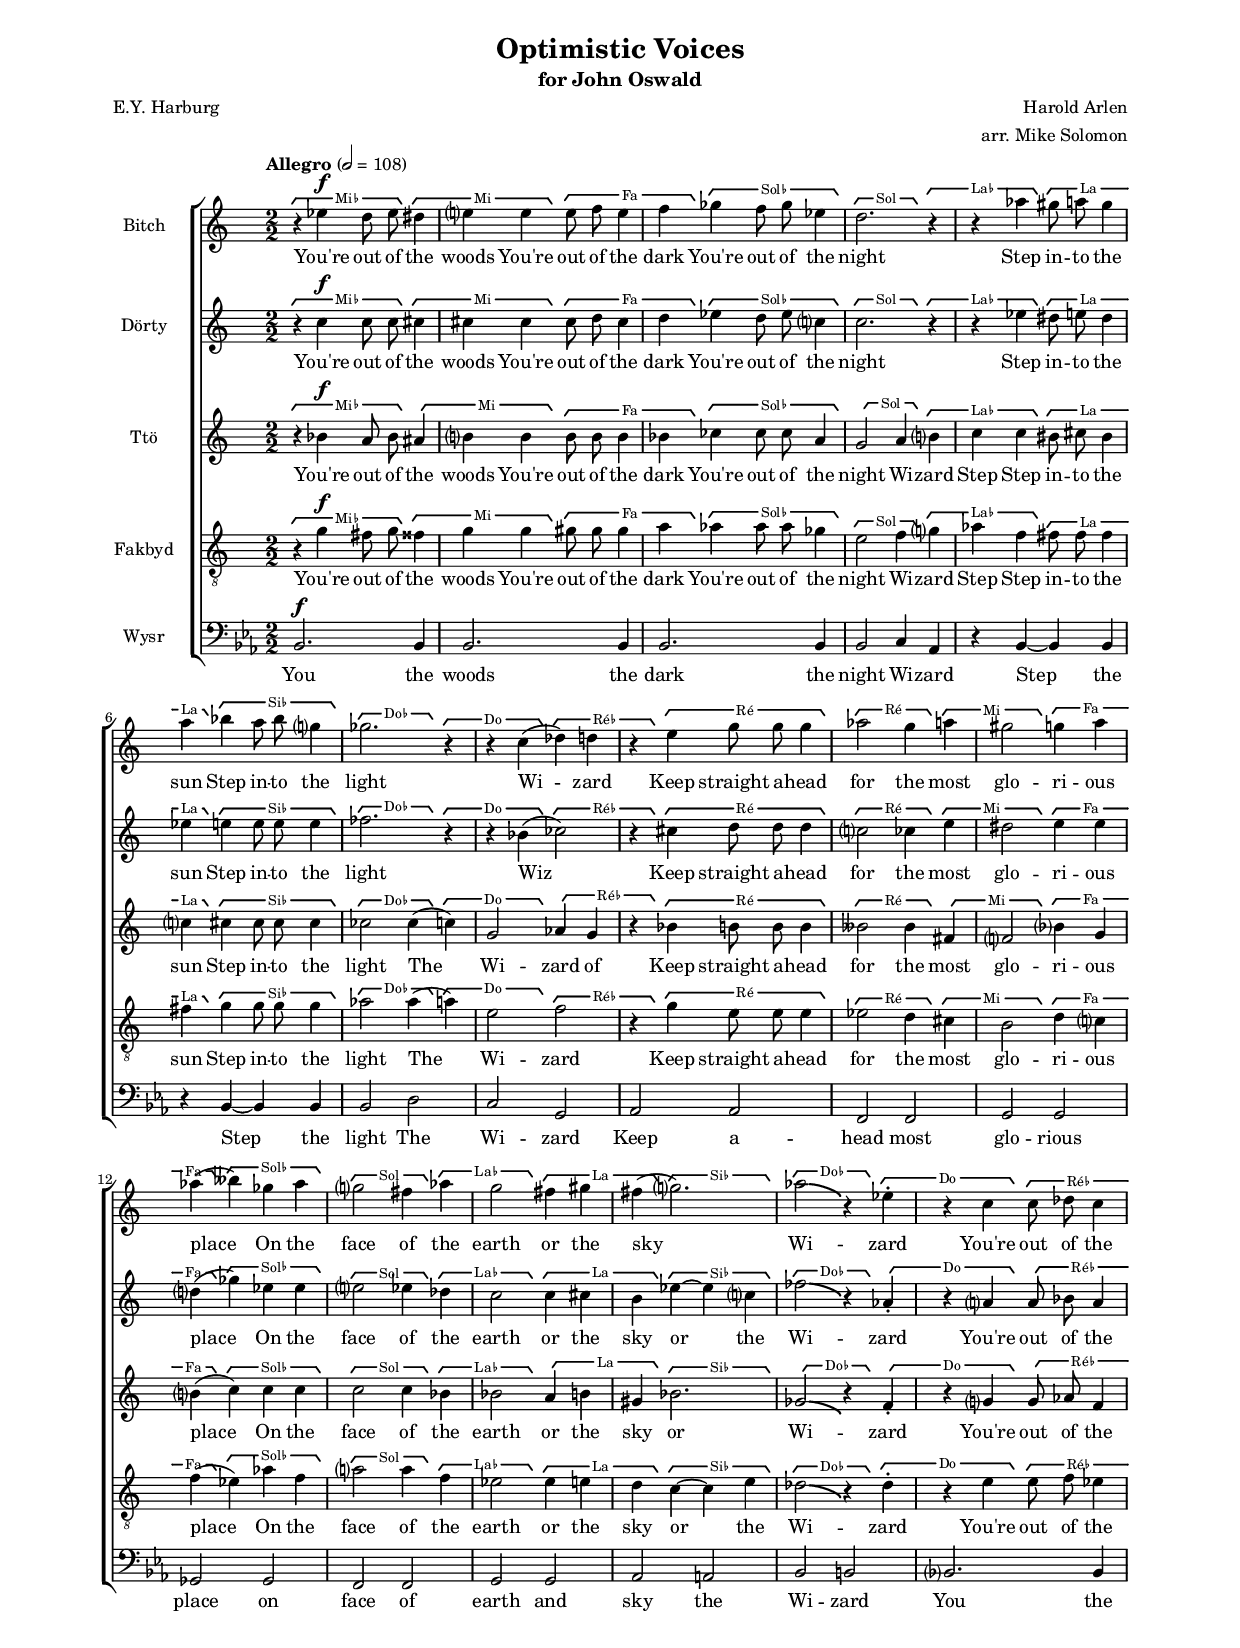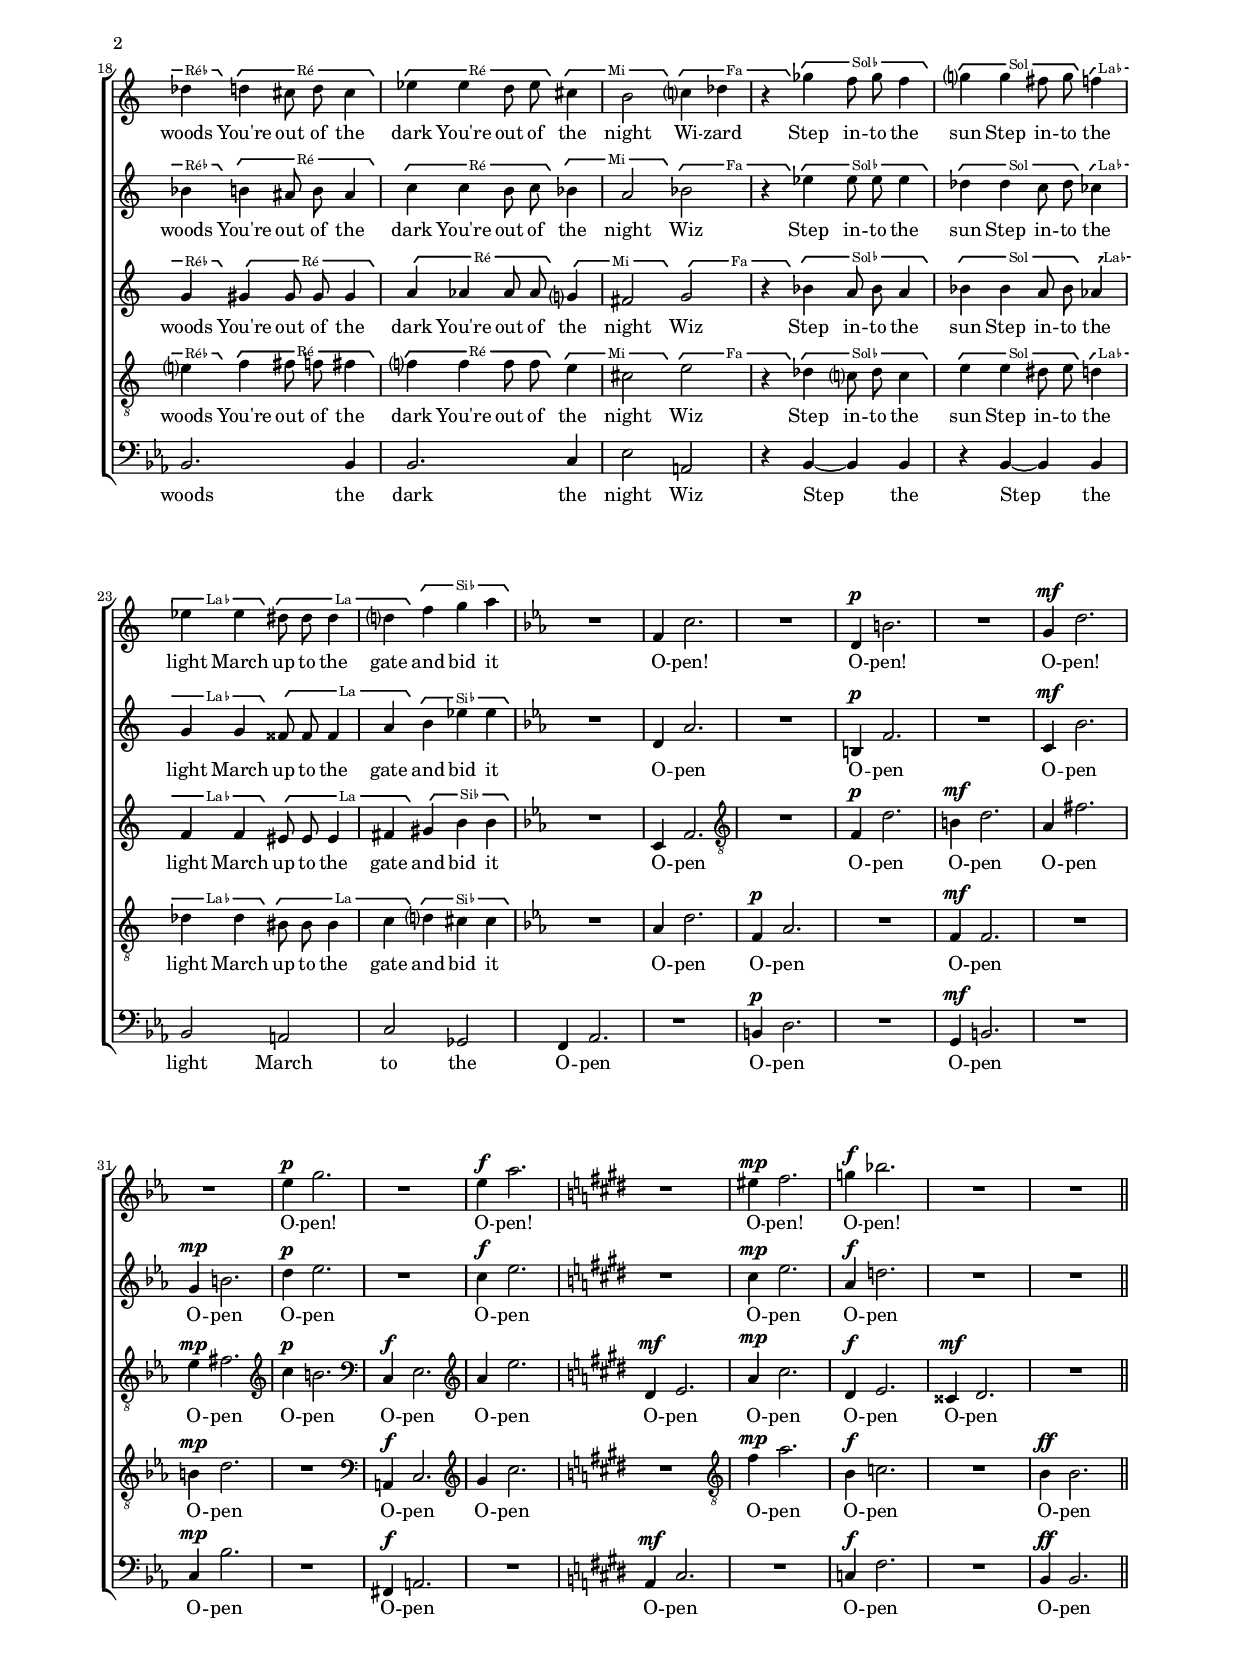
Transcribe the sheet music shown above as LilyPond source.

\version "2.17.0"
\include "defs-devel.ly"
\paper {
  footnote-separator-markup = \markup { \column { " "\override #`(span-factor . 1/5) { \draw-hline } }}
  footnote-padding = 5\mm
  top-system-spacing = #'((basic-distance . 1) (minimum-distance . 0) (padding . 1) (stretchability . 40))
  bottom-system-spacing = #'((basic-distance . 1) (minimum-distance . 0) (padding . 1) (stretchability . 50))
  ragged-right = ##f
  left-margin = 0.75\in
  right-margin = 0.75\in
  top-margin = 0.5\in
  bottom-margin = 0.6\in
  ragged-last-bottom = ##f
  %max-systems-per-page = #2
  min-systems-per-page = #3
}

#(ly:set-option 'point-and-click #f)

MyRed = \Red
MyBlack = \Black
myred = \once \override NoteHead.color = #red
myblack = \revert NoteHead.color
%MyRed = \revert NoteHead.color
%MyBlack = \revert NoteHead.color
%myred = \revert NoteHead.color
%myblack = \revert NoteHead.color

agogic = #(make-articulation "downbow")

\header {
  title = "Optimistic Voices"
  subtitle = \markup { for John Oswald }
  composer = "Harold Arlen"
  poet = "E.Y. Harburg"
  arranger = "arr. Mike Solomon"
}

nothing = {}

marks = { << {
  \time 2/2
  \tempo "Allegro" 2=108
  \key ees \major
  s2.
  \key e \major
  s4 \mark "accel. poco a poco" s2
  \key f \major
  s2.
  \key ges \major
  s2.
  \key g \major
  s2.
  \key aes \major
  s2.
  \key a \major
  s2.
  \key bes \major
  s2.
  \key ces \major
  s2.
  \key c \major
  s2.
  \key des \major
  s2.
  \key d \major
  s2.
  \key ees \major
  s2.
  \key e \major
  s2.
  \key f \major
  s2.
  \key ges \major
  s2.
  \key g \major
  s2.
  \key aes \major
  s2.
  \key a \major
  s2.
  \key bes \major
  s2.
  \key ces \major
  s2.
  \key c \major
  s2.
  \key des \major
  s2.
  \key d \major
  s2.
  \key ees \major
  s2.
  \key e \major
  s2.
  \key f \major
  s2.
  \key ges \major
  s2.
  \key g \major
  s2.
  \key aes \major
  s2.
  \key a \major
  s2.
  \key bes \major
  s2.
} { \unfoldChange #200 #260 #192 \bar "||" } >> 
}
#(define-markup-command (smart-flat layout props text) (markup?)
  "nice looking flat"
  (interpret-markup layout props
    (markup #:normal-text #:concat (#:general-align Y UP text #:hspace 0.2 #:general-align Y UP #:smaller #:smaller #:smaller #:smaller #:flat))))

#(define (position-hack grob)
     (let* ((pos (ly:tuplet-bracket::calc-positions grob))
            (mx (max (car pos) (cdr pos))))
       (cons mx mx)))

marks = {
  \time 2/2
  \tempo "Allegro" 2=108
  \override TupletBracket.direction = #UP
  \override TupletBracket.bracket-flare = #'(0.5 . 0.5)
  \override TupletBracket.positions = #position-hack
  \override TupletBracket.bracket-visibility = ##t
  \set tupletFullLength = ##t
  %\set tupletFullLengthNote = ##t
  \override TupletNumber.text = \markup \smart-flat "Mi"
  \times 1/1 { s2. }
  \override TupletNumber.text = \markup \normal-text "Mi"
  \times 1/1 { s2. }
  \override TupletNumber.text = \markup \normal-text "Fa"
  \times 1/1 { s2. }
  \override TupletNumber.text = \markup \smart-flat "Sol"
  \times 1/1 { s2. }
  \override TupletNumber.text = \markup \normal-text "Sol"
  \times 1/1 { s2. }
  \override TupletNumber.text = \markup \smart-flat "La"
  \times 1/1 { s2. }
  \override TupletNumber.text = \markup \normal-text "La"
  \times 1/1 { s2. }
  \override TupletNumber.text = \markup \smart-flat "Si"
  \times 1/1 { s2. }
  \override TupletNumber.text = \markup \smart-flat "Do"
  \times 1/1 { s2. }
  \override TupletNumber.text = \markup \normal-text "Do"
  \times 1/1 { s2. }
  \override TupletNumber.text = \markup \smart-flat "Ré"
  \times 1/1 { s2. }
  \override TupletNumber.text = \markup \normal-text "Ré"
  \times 1/1 { s2. }
  \times 1/1 { s2. }
  \override TupletNumber.text = \markup \normal-text "Mi"
  \times 1/1 { s2. }
  \override TupletNumber.text = \markup \normal-text "Fa"
  \times 1/1 { s2. }
  \override TupletNumber.text = \markup \smart-flat "Sol"
  \times 1/1 { s2. }
  \override TupletNumber.text = \markup \normal-text "Sol"
  \times 1/1 { s2. }
  \override TupletNumber.text = \markup \smart-flat "La"
  \times 1/1 { s2. }
  \override TupletNumber.text = \markup \normal-text "La"
  \times 1/1 { s2. }
  \override TupletNumber.text = \markup \smart-flat "Si"
  \times 1/1 { s2. }
  \override TupletNumber.text = \markup \smart-flat "Do"
  \times 1/1 { s2. }
  \override TupletNumber.text = \markup \normal-text "Do"
  \times 1/1 { s2. }
  \override TupletNumber.text = \markup \smart-flat "Ré"
  \times 1/1 { s2. }
  \override TupletNumber.text = \markup \normal-text "Ré"
  \times 1/1 { s2. }
  \times 1/1 { s2. }
  \override TupletNumber.text = \markup \normal-text "Mi"
  \times 1/1 { s2. }
  \override TupletNumber.text = \markup \normal-text "Fa"
  \times 1/1 { s2. }
  \override TupletNumber.text = \markup \smart-flat "Sol"
  \times 1/1 { s2. }
  \override TupletNumber.text = \markup \normal-text "Sol"
  \times 1/1 { s2. }
  \override TupletNumber.text = \markup \smart-flat "La"
  \times 1/1 { s2. }
  \override TupletNumber.text = \markup \normal-text "La"
  \times 1/1 { s2. }
  \override TupletNumber.text = \markup \smart-flat "Si"
  \times 1/1 { s2. }
  s1*15 \bar "||"
}
prefatoryMatter = {
  #(set-accidental-style 'modern-cautionary)
}

soprano = \relative c'' { \autoBeamOff
  \prefatoryMatter
  %{ees%} r4 ees^\f d8 ees %{e%} dis4 |
  e e %{f%} e8 f e4 |
  f %{ges%} ges f8 ges ees4 %{g%} |
  d2. %{aes%} r4 |
  %%%
  r4 aes' %{a%} gis8 a gis4 |
  a4 %{bes%} bes a8 bes g4 %{ces%} |
  ges2. %{c%} r4 |
  r4 c, %{des%} ( des ) d |  %% TT sub...
  %%%%
  r4 %{d%} e4 g8 g g4 %{ees%} |
  aes2 g4 %{e%} a |
  gis2 %{f%} g4 a |
  aes4 ( %{ges%} beses4 ) ges aes |
  %%%
  %{g%} g2 fis4 %{aes%} aes4 |
  g2 %{a%} fis4 gis |
  fis4 %{bes%} ( g2. ) |
  aes2-\bendAfter #-3 r4 ees4-. |
  %%%
  r4 c4 %{des%} c8 des c4 |
  des4 %{d%} d cis8 d cis4 |
  %{ees%} ees4 ees d8 ees %{e%} cis4 |
  b2 %{f%} c4 des4 |
  %%%
  r4 %{ges%} ges f8 ges f4 |
  %{g%} g g4 fis8 g %{aes%} f4 |
  ees4 ees %{%} dis8 dis %{a%} dis4 |
  d4 %{bes%} f g a |
  \key ees \major
  R1 f,4 c'2. |
  R1 d,4^\p b'2. |
  R1 g4^\mf d'2. |
  R1 ees4^\p g2. |
  R1 ees4^\f aes2. |
  \key e \major
  R1 eis4^\mp fis2. |
  g4^\f bes2. |
  R1 |
  R1 |
}

sopranoWords = \lyricmode {
  You're out of the woods
  You're out of the dark
  You're out of the night
  Step in -- to the sun
  Step in -- to the light

  Wi -- zard

  Keep straight a -- head for the most glo -- ri -- ous place
  On the face of the earth or the sky

  Wi -- zard

  You're out of the woods
  You're out of the dark
  You're out of the night

  Wi -- zard

  Step in -- to the sun
  Step in -- to the light
  March up to the gate and bid it %open

  \repeat unfold 7 { O -- pen! }
}

mezzo = \relative c'' { \autoBeamOff
  \prefatoryMatter
  r4 c^\f c8 c cis4 |
  cis cis cis8 d cis4 |
  d ees d8 ees c4 |
  c2. r4 |
  r ees dis8 e8 dis4 |
  ees e e8 e e4 |
  fes2. r4 |
  r4 bes, ( ces2 ) |
  r4 cis4 d8 d d4 |
  c2 ces4 e |
  dis2 e4 e |
  d ( ges ) ees ees |
  e2 ees4 des |
  c2 c4 cis |
  b4 ees4 ~ ees c |
  fes2-\bendAfter #-3 r4 aes,-. |
  r4 a a8 bes a4
  bes b ais8 b ais4 |
  c4 c b8 c bes4 |
  a2 bes |
  r4 ees4 ees8 ees ees4 |
  des des c8 des ces4 |
  g g fisis8 fisis fisis4 |
  a4 b ees ees |
  \key ees \major
  R1 d,4 aes'2. |
  R1 b,4^\p f'2. |
  R1 c4^\mf bes'2. |
  g4^\mp b2. | d4^\p ees2. |
  R1 c4^\f ees2. |
  \key e \major
  R1 cis4^\mp e2. |
  a,4^\f d2. |
  R1 |
  R1 |
}

mezzoWords = \lyricmode {
  You're out of the woods
  You're out of the dark
  You're out of the night
  Step in -- to the sun
  Step in -- to the light

  Wiz

  Keep straight a -- head for the most glo -- ri -- ous place
  On the face of the earth or the sky

  or the
  Wi -- zard

  You're out of the woods
  You're out of the dark
  You're out of the night

  Wiz

  Step in -- to the sun
  Step in -- to the light
  March up to the gate and bid it %open
  \repeat unfold 8 { O -- pen }
}

alto = \relative c'' { \autoBeamOff
  \prefatoryMatter
  r4 bes^\f a8 bes ais4 |
  b4 b b8 b b4 |
  bes ces ces8 ces a4 |
  g2 a4 b |
  c4 c4 bis8 cis8 bis4 |
  c cis cis8 cis cis4 |
  ces2 ces4 ( c ) |
  g2 aes4 g |
  r4 bes b8 b b4 |
  beses2 beses4 fis |
  f2 bes4 g |
  b4 ( c ) c c |
  c2 c4 bes |
  bes2 a4 b4 |
  gis bes2. |
  ges2-\bendAfter #-3 r4 f-. |
  r4 g g8 aes f4
  g gis gis8 gis gis4 |
  a aes aes8 aes g4 |
  fis2 g |
  r4 bes4 a8 bes a4 |
  bes bes a8 bes aes4 |
  f f eis8 eis eis4 |
  fis4 gis b b |
  \key ees \major
  R1 c,4 f2. |
  \clef "treble_8"
  R1 f,4^\p d'2. |
  b4^\mf d2. |
  aes4 fis'2. |
  ees4^\mp fis2. |
  \clef treble
  c'4^\p b2. |
  \clef bass
  c,,4^\f ees2. |
  \clef treble
  aes'4 ees'2. |
  \key e \major
  dis,4^\mf e2. |
  a4^\mp cis2. |
  dis,4^\f e2. |
  cisis4^\mf dis2. |
  R1 |
}

altoWords = \lyricmode {
  You're out of the woods
  You're out of the dark
  You're out of the night

  Wi -- zard
  Step

  Step in -- to the sun
  Step in -- to the light

  The Wi -- zard of

  Keep straight a -- head for the most glo -- ri -- ous place
  On the face of the earth or the sky

  or
  Wi -- zard

  You're out of the woods
  You're out of the dark
  You're out of the night

  Wiz

  Step in -- to the sun
  Step in -- to the light
  March up to the gate and bid it %open
  \repeat unfold 12 { O -- pen } 
}

tenor = \relative c'' {
  \autoBeamOff
  \prefatoryMatter
  \clef "treble_8"
  r4 g^\f fis8 g fisis4 |
  g g gis8 gis gis4 |
  a aes4 aes8 aes ges4 |
  e2 f4 g |
  aes4 f fis8 fis fis4 |
  fis g g8 g g4 |
  aes2 aes4 ( a ) |
  e2 f2 | 
  r4 g e8 e e4 |
  ees2 d4 cis |
  b2 d4 c |
  f4 ( ees ) aes f |
  a2 a4 f |
  ees2 ees4 e4 |
  d4 c ~ c4 e |
  des2-\bendAfter #-3 r4 des-. | % jajaja TT Sub h4x0r
  r4 e e8 f ees4
  e f fis8 f fis4 |
  f f f8 f e4 |
  cis2 e |
  r4 des c8 des c4 |
  e e dis8 e d4 |
  des des bis8 bis bis4 |
  c4 d cis cis |
  \key ees \major
  R1 |
  aes4 d2. |
  f,4^\p aes2. |
  R1 |
  f4^\mf f2. |
  R1 |
  b4^\mp d2. |
  R1 |
  \clef bass
  a,4^\f c2. |
  \clef treble
  g''4 c2. |
  \key e \major
  R1 |
  \clef "treble_8"
  fis,4^\mp a2. |
  b,4^\f c2. |
  R1 |
  b4^\ff b2. |
  
}

tenorWords = \lyricmode {
  You're out of the woods
  You're out of the dark
  You're out of the night

  Wi -- zard
  Step

  Step in -- to the sun
  Step in -- to the light

  The Wi -- zard

  Keep straight a -- head for the most glo -- ri -- ous place
  On the face of the earth or the sky

  or the
  Wi -- zard

  You're out of the woods
  You're out of the dark
  You're out of the night

  Wiz

  Step in -- to the sun
  Step in -- to the light
  March up to the gate and bid it %open
  \repeat unfold 9 { O -- pen }
}

bass = \relative c {
  \autoBeamOff
  \prefatoryMatter
  \clef bass
  bes2.^\f bes4 |
  bes2. bes4 |
  bes2. bes4 |
  bes2 c4 aes |
  r4 bes ~ bes bes |
  r4 bes ~ bes bes |
  bes2 d |
  c g |
  aes2 aes
  f f |
  g2 g |
  ges ges |
  f f |
  g g |
  aes a |
  bes b |
  bes2. bes4 |
  bes2. bes4 |
  bes2. c4 |
  ees2 a, |
  r4 bes ~ bes bes |
  r4 bes ~ bes bes |  
  bes2 a |
  c ges |
  f4 aes2. |
  R1 |
  b4^\p d2. |
  R1 |
  g,4^\mf b2. |
  R1 |
  c4^\mp bes'2. |
  R1 |
  fis,4^\f a2. |
  R1 |
  \key e \major
  a4^\mf cis2. |
  R1 |
  c4^\f fis2. |
  R1 |
  b,4^\ff b2. |
}

bassWords = \lyricmode {
  You
  the woods
  the dark
  the night Wi -- zard
  Step the
  Step the
  light
  The Wi -- zard
  Keep a -- head
  most
  glo -- rious
  place
  on 
  face of
  earth and
  sky
  the Wi -- zard
  You
  the woods
  the dark
  the night Wiz
  Step the
  Step the
  light March to the
  \repeat unfold 8 { O -- pen }
}
%%% SCORE
#(set-global-staff-size 15.15)

\score {
  \new ChoirStaff <<
    \new Staff \with { instrumentName = \bitchName %shortInstrumentName = #"M."
} <<
      \new Voice = "soprano" { << { \numericTimeSignature
        \soprano
      } {
        \marks
      } {
        \nothing
      }>> }
      \new Lyrics \lyricsto "soprano" {
        \sopranoWords
      }
    >>
    \new Staff \with { instrumentName = \dortyName %shortInstrumentName = #"E."
} <<
      \new Voice = "mezzo" { << { \numericTimeSignature
        \mezzo
      } {
        \marks
      } >> }
      \new Lyrics \lyricsto "mezzo" {
        \mezzoWords
      }
    >>
    \new Staff \with { instrumentName = \ttoName %shortInstrumentName = #"Mk."
} <<
      \new Voice = "alto" { << { \numericTimeSignature
        \alto
      } {
        \marks
      } >> }
      \new Lyrics \lyricsto "alto" {
        \altoWords
      }
    >>
    \new Staff \with { instrumentName = \fakbydName %shortInstrumentName = #"R."
} <<
      \new Voice = "tenor" { << { \numericTimeSignature
        \tenor
      } {
        \marks
      } >> }
      \new Lyrics \lyricsto "tenor" {
        \tenorWords
      }
    >>
    \new Staff \with { instrumentName = \wysrName %shortInstrumentName = #"P." %\markup { \concat { E \super u . } }
} <<
      \new Voice = "bass" { << { \numericTimeSignature
        \key ees \major \bass
      } {
        
      } >> }
      \new Lyrics \lyricsto "bass" {
        \bassWords
      }
    >>
  >>
  \layout {
    \context {
      \Voice
      \consists "Horizontal_bracket_engraver"
      \override TextScript #'layer = #6
      \override NoteHead #'layer = #7
      \override Glissando #'breakable = ##t
      \override TupletNumber #'breakable = ##t
      \override TupletBracket #'breakable = ##t
      \override DynamicLineSpanner #'direction = #UP
      %\override Slur #'direction = #UP
      \remove "Forbid_line_break_engraver"
    }
    \context {
      \Staff
      %\consists "Metronome_mark_engraver"
      \override TimeSignature #'style = #'numbered
      \override StaffSymbol #'layer = #4
      \override TimeSignature #'layer = #3
      \override TimeSignature #'whiteout = ##t
    }
    \context {
      \Lyrics
      %\override LyricText #'whiteout = ##t
      \override LyricText #'layer = #6
    }
    \context {
      \Score
      %\remove "Metronome_mark_engraver"
      \override NonMusicalPaperColumn #'allow-loose-spacing = ##f
    }
  }
}

%%% piano redux
%{
#(set-global-staff-size 20)
\score {
  \new PianoStaff <<
    \new Staff <<
      \new Voice = "1" { \voiceOne << \soprano \marks >> }
      \new Voice = "2" { \voiceTwo \mezzo }
      \new Voice = "3" { \voiceThree \alto }
    >>
    \new Staff <<
      \new Voice = "4" { \voiceOne << \tenor \marks >> }
      \new Voice = "5" { \voiceTwo \bass }
    >>
  >>
  \layout {
    \context {
      \Voice
      \override TextScript #'layer = #6
      \override NoteHead #'layer = #7
      \override Glissando #'breakable = ##t
      \override TupletNumber #'breakable = ##t
      \override TupletBracket #'breakable = ##t
      \remove "Forbid_line_break_engraver"
    }
    \context {
      \Staff
      %\consists "Metronome_mark_engraver"
      \override TimeSignature #'style = #'numbered
      \override StaffSymbol #'layer = #4
      \override TimeSignature #'layer = #3
      \override TimeSignature #'whiteout = ##t
    }
    \context {
      \Lyrics
      %\override LyricText #'whiteout = ##t
      \override LyricText #'layer = #6
    }
    \context {
      \Score
      %\remove "Metronome_mark_engraver"
      \override NonMusicalPaperColumn #'allow-loose-spacing = ##f
    }
  }
}
%}
%%% MIDI

\score {
  \new ChoirStaff <<
    \new Staff \with { instrumentName = \bitchName %shortInstrumentName = #"M."
} <<
      \new Voice = "soprano" { << { \numericTimeSignature
        \soprano
      } {
        \marks
      } >> }
      \new Lyrics \lyricsto "soprano" {
        \sopranoWords
      }
    >>
    \new Staff \with { instrumentName = \dortyName %shortInstrumentName = #"E."
} <<
      \new Voice = "mezzo" { \numericTimeSignature
        \mezzo
      }
      \new Lyrics \lyricsto "mezzo" {
        \mezzoWords
      }
    >>
    \new Staff \with { instrumentName = \ttoName %shortInstrumentName = #"Mk."
} <<
      \new Voice = "alto" { \numericTimeSignature
        \alto
      }
      \new Lyrics \lyricsto "alto" {
        \altoWords
      }
    >>
    \new Staff \with { instrumentName = \fakbydName %shortInstrumentName = #"R."
} <<
      \new Voice = "tenor" { \numericTimeSignature
        \tenor
      }
      \new Lyrics \lyricsto "tenor" {
        \tenorWords
      }
    >>
    \new Staff \with { instrumentName = \wysrName %shortInstrumentName = #"P." %\markup { \concat { E \super u . } }
} <<
      \new Voice = "bass" { \numericTimeSignature
        \bass
      }
      \new Lyrics \lyricsto "bass" {
        \bassWords
      }
    >>
  >>
  \midi {}
}
